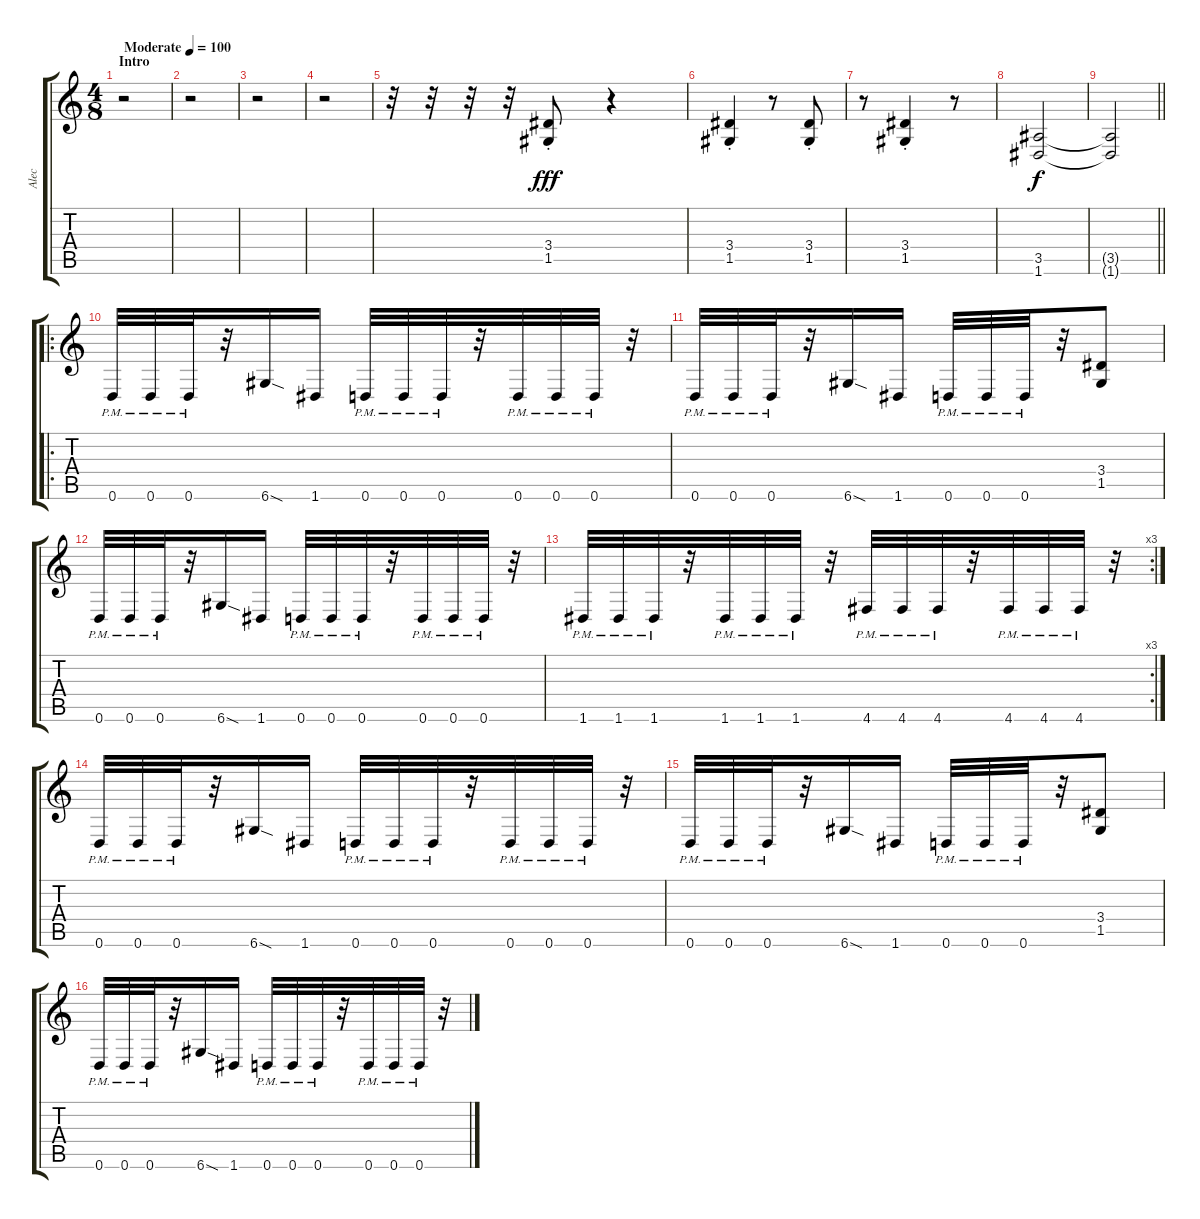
\track ("Alec" "Alec") {instrument distortionguitar}
\staff {score tabs}
\tuning (D4 A3 F3 C3 G2 D2) {hide}
\ts (4 8)
\section ("" "Intro")
\tempo (100 "Moderate")
\clef g2
\ks c
r.2{dy fff instrument distortionguitar} |
r.2 |
r.2 |
r.2 |
r.32 r.32 r.32 r.32 (3.4{st} 1.5{st}).8 r.4 |
(3.4{st} 1.5{st}).4 r.8 (3.4{st} 1.5).8 |
r.8 (3.4{st} 1.5{st}).4 r.8 |
(3.5 1.6).2{dy f} |
\barLineRight lightlight
(3.5{t} 1.6{t}).2 |
\ro
0.6{pm}.32 0.6{pm}.32 0.6{pm}.32 r.32 6.6{sod}.16 1.6.16 0.6{pm}.32 0.6{pm}.32 0.6{pm}.32 r.32 0.6{pm}.32 0.6{pm}.32 0.6{pm}.32 r.32 |
0.6{pm}.32 0.6{pm}.32 0.6{pm}.32 r.32 6.6{sod}.16 1.6.16 0.6{pm}.32 0.6{pm}.32 0.6{pm}.32 r.32 (3.4 1.5).8 |
0.6{pm}.32 0.6{pm}.32 0.6{pm}.32 r.32 6.6{sod}.16 1.6.16 0.6{pm}.32 0.6{pm}.32 0.6{pm}.32 r.32 0.6{pm}.32 0.6{pm}.32 0.6{pm}.32 r.32 |
\rc 3
1.6{pm}.32 1.6{pm}.32 1.6{pm}.32 r.32 1.6{pm}.32 1.6{pm}.32 1.6{pm}.32 r.32 4.6{pm}.32 4.6{pm}.32 4.6{pm}.32 r.32 4.6{pm}.32 4.6{pm}.32 4.6{pm}.32 r.32 |
0.6{pm}.32 0.6{pm}.32 0.6{pm}.32 r.32 6.6{sod}.16 1.6.16 0.6{pm}.32 0.6{pm}.32 0.6{pm}.32 r.32 0.6{pm}.32 0.6{pm}.32 0.6{pm}.32 r.32 |
0.6{pm}.32 0.6{pm}.32 0.6{pm}.32 r.32 6.6{sod}.16 1.6.16 0.6{pm}.32 0.6{pm}.32 0.6{pm}.32 r.32 (3.4 1.5).8 |
0.6{pm}.32 0.6{pm}.32 0.6{pm}.32 r.32 6.6{sod}.16 1.6.16 0.6{pm}.32 0.6{pm}.32 0.6{pm}.32 r.32 0.6{pm}.32 0.6{pm}.32 0.6{pm}.32 r.32
